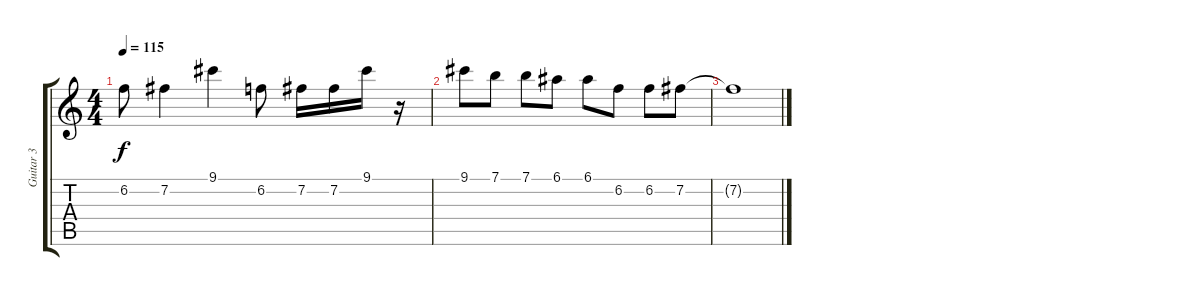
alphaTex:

\track ("Guitar 3" "Guitar 3") {instrument distortionguitar}
\staff {score tabs}
\tuning (E4 B3 G3 D3 A2 E2) {hide}
\ts (4 4)
\tempo 115
\clef g2
\ks c
6.2.8{dy f} 7.2.4 9.1.4 6.2.8 7.2.16 7.2.16 9.1.16 r.16 |
9.1.8 7.1.8 7.1.8 6.1.8 6.1.8 6.2.8 6.2.8 7.2.8 |
7.2{t}.1
